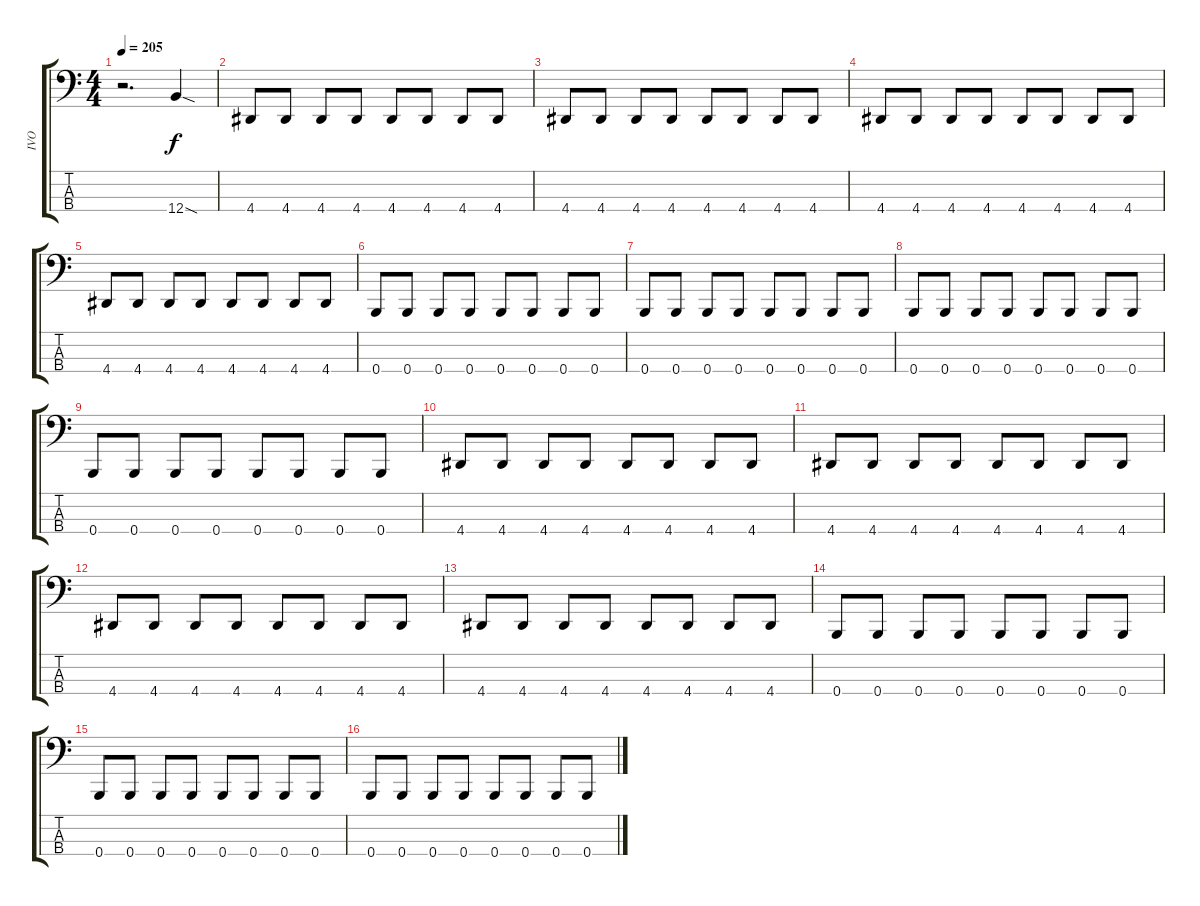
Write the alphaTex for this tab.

\track ("IVO" "IVO") {instrument electricbasspick}
\staff {score tabs}
\tuning (E2 B1 Gb1 B0) {hide}
\ts (4 4)
\tempo 205
\clef f4
\ks c
r.2{d dy f instrument electricbasspick} 12.4{sod}.4 |
4.4.8 4.4.8 4.4.8 4.4.8 4.4.8 4.4.8 4.4.8 4.4.8 |
4.4.8 4.4.8 4.4.8 4.4.8 4.4.8 4.4.8 4.4.8 4.4.8 |
4.4.8 4.4.8 4.4.8 4.4.8 4.4.8 4.4.8 4.4.8 4.4.8 |
4.4.8 4.4.8 4.4.8 4.4.8 4.4.8 4.4.8 4.4.8 4.4.8 |
0.4.8 0.4.8 0.4.8 0.4.8 0.4.8 0.4.8 0.4.8 0.4.8 |
0.4.8 0.4.8 0.4.8 0.4.8 0.4.8 0.4.8 0.4.8 0.4.8 |
0.4.8 0.4.8 0.4.8 0.4.8 0.4.8 0.4.8 0.4.8 0.4.8 |
0.4.8 0.4.8 0.4.8 0.4.8 0.4.8 0.4.8 0.4.8 0.4.8 |
4.4.8 4.4.8 4.4.8 4.4.8 4.4.8 4.4.8 4.4.8 4.4.8 |
4.4.8 4.4.8 4.4.8 4.4.8 4.4.8 4.4.8 4.4.8 4.4.8 |
4.4.8 4.4.8 4.4.8 4.4.8 4.4.8 4.4.8 4.4.8 4.4.8 |
4.4.8 4.4.8 4.4.8 4.4.8 4.4.8 4.4.8 4.4.8 4.4.8 |
0.4.8 0.4.8 0.4.8 0.4.8 0.4.8 0.4.8 0.4.8 0.4.8 |
0.4.8 0.4.8 0.4.8 0.4.8 0.4.8 0.4.8 0.4.8 0.4.8 |
0.4.8 0.4.8 0.4.8 0.4.8 0.4.8 0.4.8 0.4.8 0.4.8
